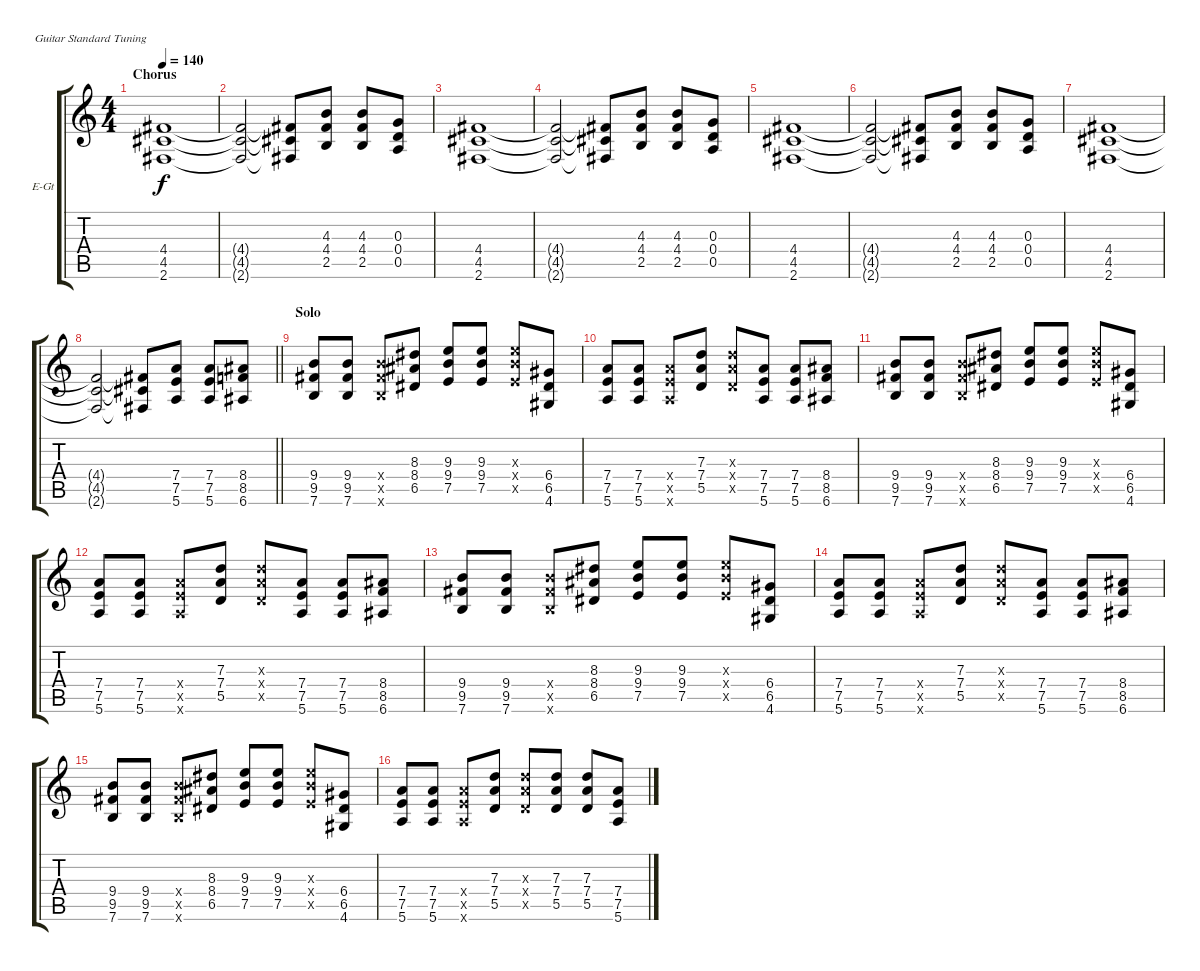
\bracketExtendMode groupsimilarinstruments
\firstSystemTrackNameOrientation horizontal
\otherSystemsTrackNameOrientation horizontal
\track ("Guitar" "E-Gt") {instrument distortionguitar}
\staff {score tabs}
\tuning (E4 B3 G3 D3 A2 E2)
\ts (4 4)
\section ("" "Chorus")
\tempo 140
\clef g2
\ks c
(4.4 4.5 2.6).1{dy f} |
(4.4{t} 4.5{t} 2.6{t}).2 (4.4{t} 4.5{t} 2.6{t}).8 (4.3 4.4 2.5).8 (4.3 4.4 2.5).8 (0.3 0.4 0.5).8 |
(4.4 4.5 2.6).1 |
(4.4{t} 4.5{t} 2.6{t}).2 (4.4{t} 4.5{t} 2.6{t}).8 (4.3 4.4 2.5).8 (4.3 4.4 2.5).8 (0.3 0.4 0.5).8 |
(4.4 4.5 2.6).1 |
(4.4{t} 4.5{t} 2.6{t}).2 (4.4{t} 4.5{t} 2.6{t}).8 (4.3 4.4 2.5).8 (4.3 4.4 2.5).8 (0.3 0.4 0.5).8 |
(4.4 4.5 2.6).1 |
\barLineRight lightlight
(4.4{t} 4.5{t} 2.6{t}).2 (4.4{t} 4.5{t} 2.6{t}).8 (7.4 7.5 5.6).8 (7.4 7.5 5.6).8 (8.4 8.5 6.6).8 |
\section ("" "Solo")
(9.4 9.5 7.6).8 (9.4 9.5 7.6).8 (9.4{x} 9.5{x} 7.6{x}).8 (8.3 8.4 6.5).8 (9.3 9.4 7.5).8 (9.3 9.4 7.5).8 (9.3{x} 9.4{x} 7.5{x}).8 (6.4 6.5 4.6).8 |
(7.4 7.5 5.6).8 (7.4 7.5 5.6).8 (7.4{x} 7.5{x} 5.6{x}).8 (7.3 7.4 5.5).8 (7.3{x} 7.4{x} 5.5{x}).8 (7.4 7.5 5.6).8 (7.4 7.5 5.6).8 (8.4 8.5 6.6).8 |
(9.4 9.5 7.6).8 (9.4 9.5 7.6).8 (9.4{x} 9.5{x} 7.6{x}).8 (8.3 8.4 6.5).8 (9.3 9.4 7.5).8 (9.3 9.4 7.5).8 (9.3{x} 9.4{x} 7.5{x}).8 (6.4 6.5 4.6).8 |
(7.4 7.5 5.6).8 (7.4 7.5 5.6).8 (7.4{x} 7.5{x} 5.6{x}).8 (7.3 7.4 5.5).8 (7.3{x} 7.4{x} 5.5{x}).8 (7.4 7.5 5.6).8 (7.4 7.5 5.6).8 (8.4 8.5 6.6).8 |
(9.4 9.5 7.6).8 (9.4 9.5 7.6).8 (9.4{x} 9.5{x} 7.6{x}).8 (8.3 8.4 6.5).8 (9.3 9.4 7.5).8 (9.3 9.4 7.5).8 (9.3{x} 9.4{x} 7.5{x}).8 (6.4 6.5 4.6).8 |
(7.4 7.5 5.6).8 (7.4 7.5 5.6).8 (7.4{x} 7.5{x} 5.6{x}).8 (7.3 7.4 5.5).8 (7.3{x} 7.4{x} 5.5{x}).8 (7.4 7.5 5.6).8 (7.4 7.5 5.6).8 (8.4 8.5 6.6).8 |
(9.4 9.5 7.6).8 (9.4 9.5 7.6).8 (9.4{x} 9.5{x} 7.6{x}).8 (8.3 8.4 6.5).8 (9.3 9.4 7.5).8 (9.3 9.4 7.5).8 (9.3{x} 9.4{x} 7.5{x}).8 (6.4 6.5 4.6).8 |
(7.4 7.5 5.6).8 (7.4 7.5 5.6).8 (7.4{x} 7.5{x} 5.6{x}).8 (7.3 7.4 5.5).8 (7.3{x} 7.4{x} 5.5{x}).8 (7.3 7.4 5.5).8 (7.3 7.4 5.5).8 (7.4 7.5 5.6).8
